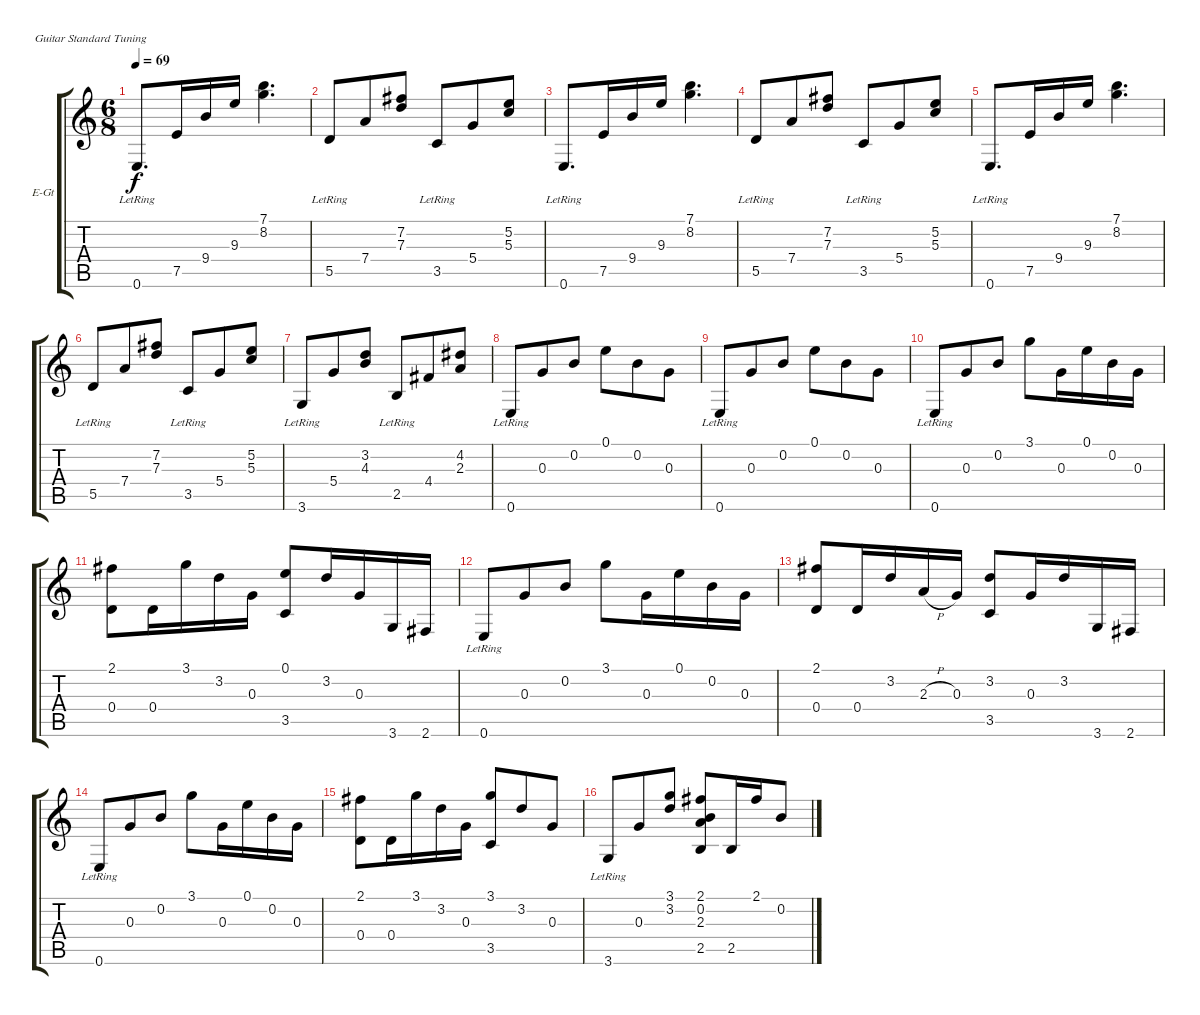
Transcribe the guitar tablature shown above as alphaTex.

\defaultSystemsLayout 4
\bracketExtendMode groupsimilarinstruments
\firstSystemTrackNameOrientation horizontal
\otherSystemsTrackNameOrientation horizontal
\track ("Гитара1" "E-Gt") {instrument electricguitarclean}
\staff {score tabs}
\tuning (E4 B3 G3 D3 A2 E2)
\ts (6 8)
\tempo 69
\clef g2
\ks c
0.6{lr}.8{d dy f} 7.5.16 9.4.16 9.3.16 (7.1 8.2).4{d} |
5.5{lr}.8 7.4.8 (7.2 7.3).8 3.5{lr}.8 5.4.8 (5.2 5.3).8 |
0.6{lr}.8{d} 7.5.16 9.4.16 9.3.16 (7.1 8.2).4{d} |
5.5{lr}.8 7.4.8 (7.2 7.3).8 3.5{lr}.8 5.4.8 (5.2 5.3).8 |
0.6{lr}.8{d} 7.5.16 9.4.16 9.3.16 (7.1 8.2).4{d} |
5.5{lr}.8 7.4.8 (7.2 7.3).8 3.5{lr}.8 5.4.8 (5.2 5.3).8 |
3.6{lr}.8 5.4.8 (3.2 4.3).8 2.5{lr}.8 4.4.8 (4.2 2.3).8 |
0.6{lr}.8 0.3.8 0.2.8 0.1.8 0.2.8 0.3.8 |
0.6{lr}.8 0.3.8 0.2.8 0.1.8 0.2.8 0.3.8 |
0.6{lr}.8 0.3.8 0.2.8 3.1.8 0.3.16 0.1.16 0.2.16 0.3.16 |
(2.1 0.4).8 0.4.16 3.1.16 3.2.16 0.3.16 (0.1 3.5).8 3.2.16 0.3.16 3.6.16 2.6.16 |
0.6{lr}.8 0.3.8 0.2.8 3.1.8 0.3.16 0.1.16 0.2.16 0.3.16 |
(2.1 0.4).8 0.4.16 3.2.16 2.3{h}.16 0.3.16 (3.2 3.5).8 0.3.16 3.2.16 3.6.16 2.6.16 |
0.6{lr}.8 0.3.8 0.2.8 3.1.8 0.3.16 0.1.16 0.2.16 0.3.16 |
(2.1 0.4).8 0.4.16 3.1.16 3.2.16 0.3.16 (3.1 3.5).8 3.2.8 0.3.8 |
3.6{lr}.8 0.3.8 (3.1 3.2).8 (2.1 0.2 2.3 2.5).8 2.5.16 2.1.16 0.2.8
